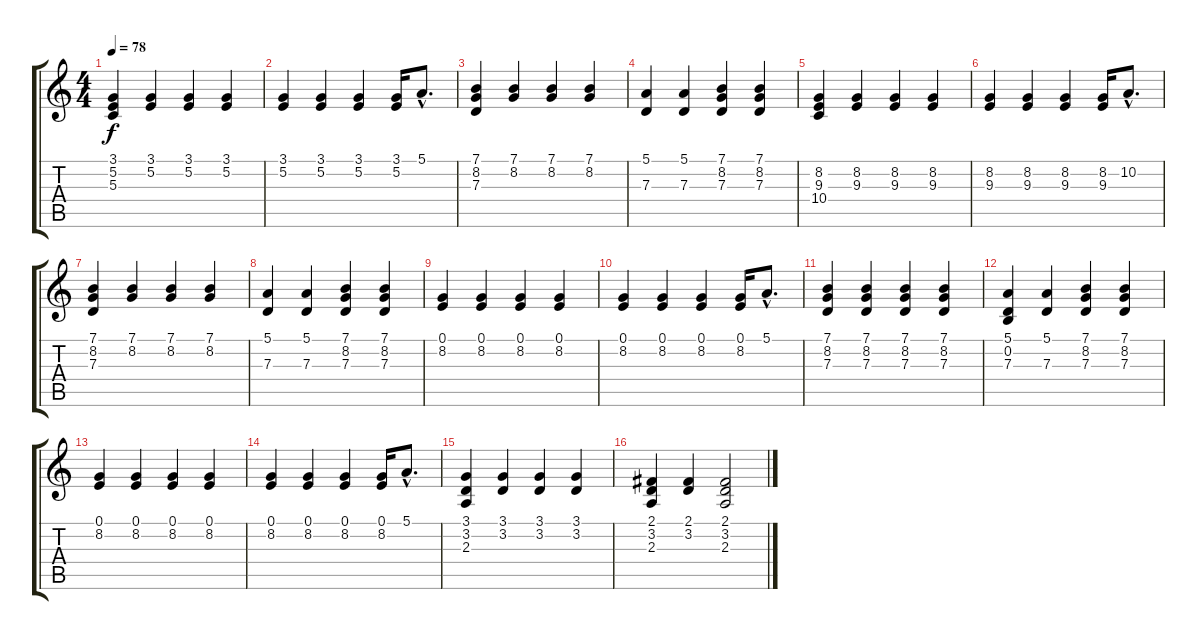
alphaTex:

\track "" {instrument acousticgrandpiano}
\staff {score tabs}
\tuning (E4 B3 G3 D3 A2 E2) {hide}
\ts (4 4)
\tempo 78
\clef g2
\ks c
(3.1 5.2 5.3).4{dy f instrument acousticgrandpiano} (3.1 5.2).4 (3.1 5.2).4 (3.1 5.2).4 |
(3.1 5.2).4 (3.1 5.2).4 (3.1 5.2).4 (3.1 5.2).16 5.1{hac}.8{d} |
(7.1 8.2 7.3).4 (7.1 8.2).4 (7.1 8.2).4 (7.1 8.2).4 |
(5.1 7.3).4 (5.1 7.3).4 (7.1 8.2 7.3).4 (7.1 8.2 7.3).4 |
(8.2 9.3 10.4).4 (8.2 9.3).4 (8.2 9.3).4 (8.2 9.3).4 |
(8.2 9.3).4 (8.2 9.3).4 (8.2 9.3).4 (8.2 9.3).16 10.2{hac}.8{d} |
(7.1 8.2 7.3).4 (7.1 8.2).4 (7.1 8.2).4 (7.1 8.2).4 |
(5.1 7.3).4 (5.1 7.3).4 (7.1 8.2 7.3).4 (7.1 8.2 7.3).4 |
(0.1 8.2).4 (0.1 8.2).4 (0.1 8.2).4 (0.1 8.2).4 |
(0.1 8.2).4 (0.1 8.2).4 (0.1 8.2).4 (0.1 8.2).16 5.1{hac}.8{d} |
(7.1 8.2 7.3).4 (7.1 8.2 7.3).4 (7.1 8.2 7.3).4 (7.1 8.2 7.3).4 |
(5.1 0.2 7.3).4 (5.1 7.3).4 (7.1 8.2 7.3).4 (7.1 8.2 7.3).4 |
(0.1 8.2).4 (0.1 8.2).4 (0.1 8.2).4 (0.1 8.2).4 |
(0.1 8.2).4 (0.1 8.2).4 (0.1 8.2).4 (0.1 8.2).16 5.1{hac}.8{d} |
(3.1 3.2 2.3).4 (3.1 3.2).4 (3.1 3.2).4 (3.1 3.2).4 |
(2.1 3.2 2.3).4 (2.1 3.2).4 (2.1 3.2 2.3).2
